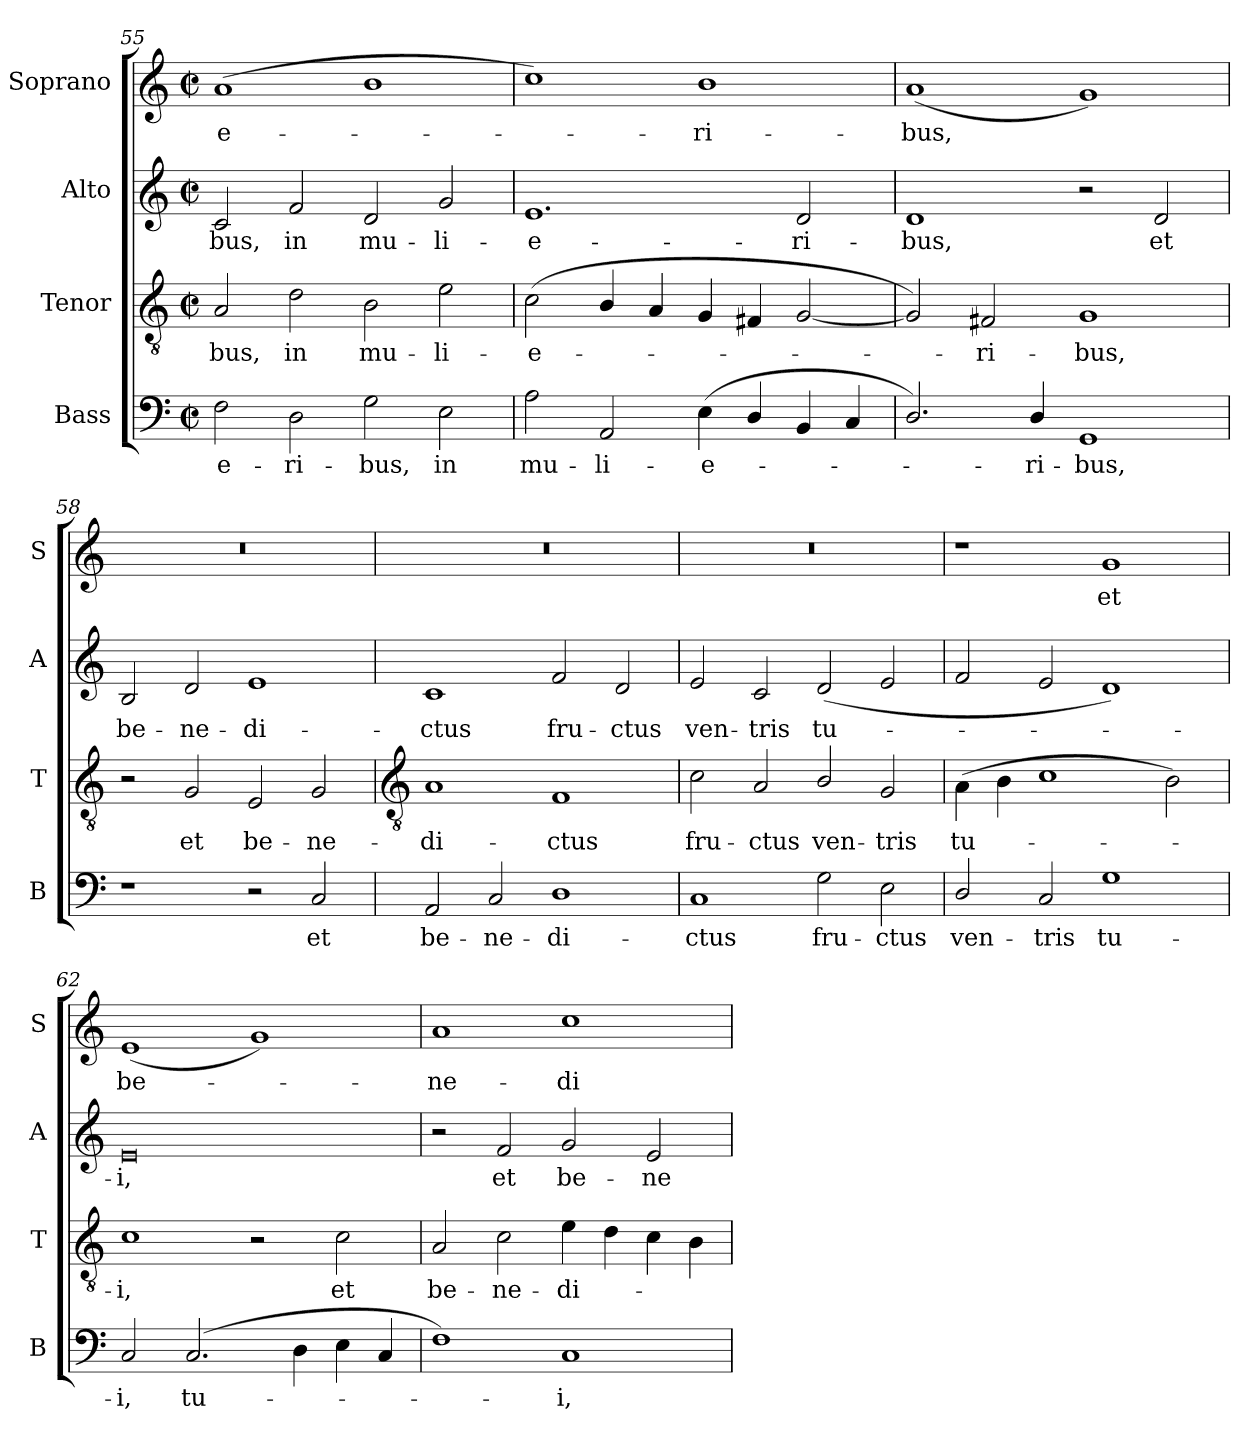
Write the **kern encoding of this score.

**kern	**text	**kern	**text	**kern	**text	**kern	**text
*part4	*part4	*part3	*part3	*part2	*part2	*part1	*part1
*staff4	*staff4	*staff3	*staff3	*staff2	*staff2	*staff1	*staff1
*I"Bass	*	*I"Tenor	*	*I"Alto	*	*I"Soprano	*
*I'B	*	*I'T	*	*I'A	*	*I'S	*
*clefF4	*	*clefGv2	*	*clefG2	*	*clefG2	*
*k[]	*	*k[]	*	*k[]	*	*k[]	*
*C:	*	*C:	*	*C:	*	*C:	*
*M4/2	*	*M4/2	*	*M4/2	*	*M4/2	*
*met(c|)	*	*met(c|)	*	*met(c|)	*	*met(c|)	*
=55	=55	=55	=55	=55	=55	=55	=55
!	!LO:LY:b	!	!LO:LY:b	!	!LO:LY:b	!	!LO:LY:b
2F	-e-	2A	-bus,	2c	-bus,	(<1a	e-
!	!LO:LY:b	!	!LO:LY:b	!	!LO:LY:b	!	!
2D	-ri-	2d	in	2f	in	.	.
!	!LO:LY:b	!	!LO:LY:b	!	!LO:LY:b	!	!
2G	-bus,	2B	mu-	2d	mu-	1b	.
!	!LO:LY:b	!	!LO:LY:b	!	!LO:LY:b	!	!
2E	in	2e	-li-	2g	-li-	.	.
=56	=56	=56	=56	=56	=56	=56	=56
!	!LO:LY:b	!	!LO:LY:b	!	!LO:LY:b	!	!
2A	mu-	(<2c	-e-	1.e	-e-	1cc)	.
!	!LO:LY:b	!	!	!	!	!	!
2AA	-li-	4B/	.	.	.	.	.
.	.	4A	.	.	.	.	.
!	!LO:LY:b	!	!	!	!	!	!LO:LY:b
(<4E	-e-	4G	.	.	.	1b	ri-
4D/	.	4F#X	.	.	.	.	.
!	!	!	!	!	!LO:LY:b	!	!
4BB	.	[2G	.	2d	-ri-	.	.
4C	.	.	.	.	.	.	.
=57	=57	=57	=57	=57	=57	=57	=57
!	!	!	!	!	!LO:LY:b	!	!LO:LY:b
2.D/)	.	2G])	.	1d	-bus,	(<1a	-bus,
!	!	!	!LO:LY:b	!	!	!	!
.	.	2F#X	ri-	.	.	.	.
!	!LO:LY:b	!	!	!	!	!	!
4D/	ri-	.	.	.	.	.	.
!	!LO:LY:b	!	!LO:LY:b	!	!	!	!
1GG	-bus,	1G	-bus,	2r	.	1g)	.
!	!	!	!	!	!LO:LY:b	!	!
.	.	.	.	2d	et	.	.
=58	=58	=58	=58	=58	=58	=58	=58
!	!	!	!	!	!LO:LY:b	!	!
1r	.	2r	.	2B	be-	0r	.
!	!	!	!LO:LY:b	!	!LO:LY:b	!	!
.	.	2G	et	2d	-ne-	.	.
!	!	!	!LO:LY:b	!	!LO:LY:b	!	!
2r	.	2E	be-	1e	-di-	.	.
!	!LO:LY:b	!	!LO:LY:b	!	!	!	!
2C	et	2G	-ne-	.	.	.	.
!!LO:LB:g=z
=59	=59	=59	=59	=59	=59	=59	=59
*	*	*clefGv2	*	*	*	*	*
!	!LO:LY:b	!	!LO:LY:b	!	!LO:LY:b	!	!
2AA	be-	1A	-di-	1c	-ctus	0r	.
!	!LO:LY:b	!	!	!	!	!	!
2C	-ne-	.	.	.	.	.	.
!	!LO:LY:b	!	!LO:LY:b	!	!LO:LY:b	!	!
1D	-di-	1F	-ctus	2f	fru-	.	.
!	!	!	!	!	!LO:LY:b	!	!
.	.	.	.	2d	-ctus	.	.
=60	=60	=60	=60	=60	=60	=60	=60
!	!LO:LY:b	!	!LO:LY:b	!	!LO:LY:b	!	!
1C	-ctus	2c\	fru-	2e	ven-	0r	.
!	!	!	!LO:LY:b	!	!LO:LY:b	!	!
.	.	2A/	-ctus	2c	-tris	.	.
!	!LO:LY:b	!	!LO:LY:b	!	!LO:LY:b	!	!
2G	fru-	2B/	ven-	(<2d	tu-	.	.
!	!LO:LY:b	!	!LO:LY:b	!	!	!	!
2E	-ctus	2G	-tris	2e	.	.	.
=61	=61	=61	=61	=61	=61	=61	=61
!	!LO:LY:b	!	!LO:LY:b	!	!	!	!
2D/	ven-	(>4A\	tu-	2f	.	1r	.
.	.	4B	.	.	.	.	.
!	!LO:LY:b	!	!	!	!	!	!
2C	-tris	1c	.	2e	.	.	.
!	!LO:LY:b	!	!	!	!	!	!LO:LY:b
1G	tu-	.	.	1d)	.	1g	et
.	.	2B)	.	.	.	.	.
=62	=62	=62	=62	=62	=62	=62	=62
!	!LO:LY:b	!	!LO:LY:b	!	!LO:LY:b	!	!LO:LY:b
2C	-i,	1c	i,	0e	i,	(<1e	be-
!	!LO:LY:b	!	!	!	!	!	!
(>2.C	tu-	.	.	.	.	.	.
.	.	2r	.	.	.	1g)	.
4D	.	.	.	.	.	.	.
!	!	!	!LO:LY:b	!	!	!	!
4E	.	2c\	et	.	.	.	.
4C	.	.	.	.	.	.	.
=63	=63	=63	=63	=63	=63	=63	=63
!	!	!	!LO:LY:b	!	!	!	!LO:LY:b
1F)	.	2A/	be-	2r	.	1a	ne-
!	!	!	!LO:LY:b	!	!LO:LY:b	!	!
.	.	2c\	-ne-	2f	et	.	.
!	!LO:LY:b	!	!LO:LY:b	!	!LO:LY:b	!	!LO:LY:b
1C	i,	4e\	-di-	2g	be-	1cc	-di-
.	.	4d\	.	.	.	.	.
!	!	!	!	!	!LO:LY:b	!	!
.	.	4c\	.	2e	-ne-	.	.
.	.	4B\	.	.	.	.	.
=	=	=	=	=	=	=	=
*-	*-	*-	*-	*-	*-	*-	*-
